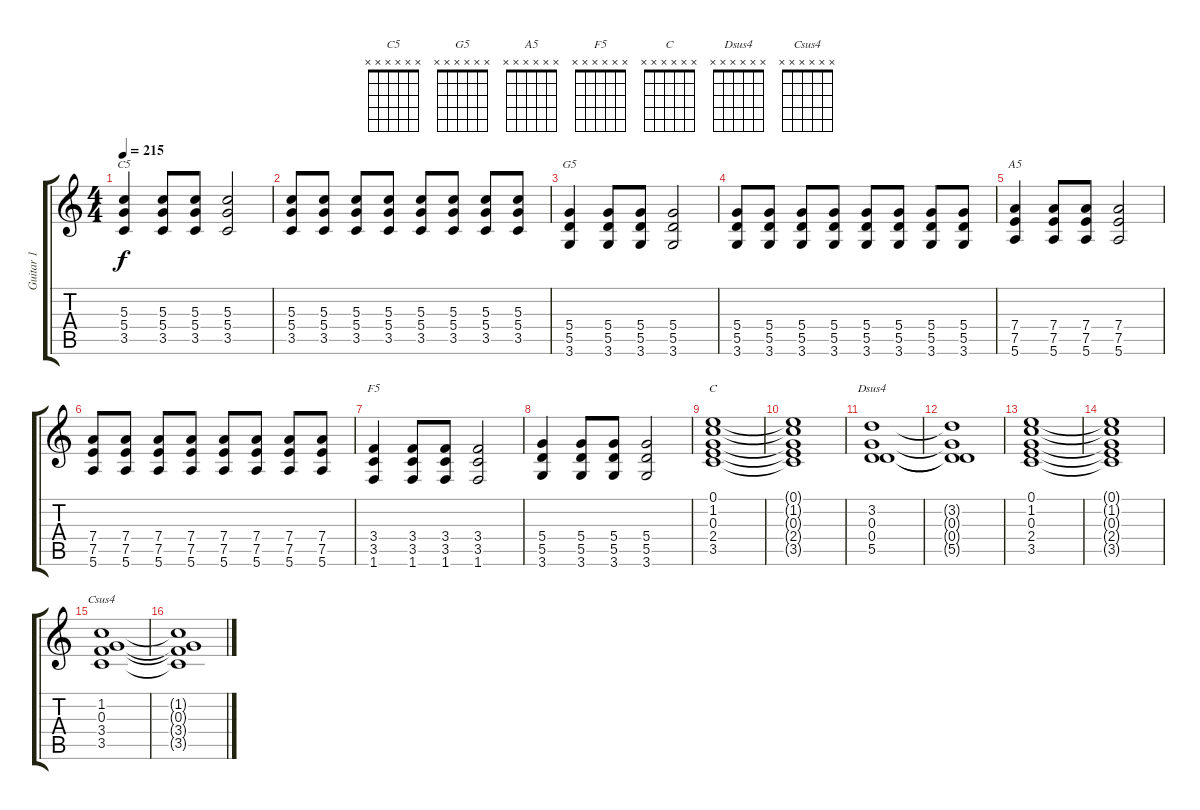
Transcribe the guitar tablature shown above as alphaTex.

\track ("Guitar 1" "Guitar 1") {instrument distortionguitar}
\staff {score tabs}
\tuning (E4 B3 G3 D3 A2 E2) {hide}
\chord ("C5" x x x x x x) {firstfret 0}
\chord ("G5" x x x x x x) {firstfret 0}
\chord ("A5" x x x x x x) {firstfret 0}
\chord ("F5" x x x x x x) {firstfret 0}
\chord ("C" x x x x x x) {firstfret 0}
\chord ("Dsus4" x x x x x x) {firstfret 0}
\chord ("Csus4" x x x x x x) {firstfret 0}
\ts (4 4)
\tempo 215
\clef g2
\ks c
(5.3 5.4 3.5).4{ch "C5" dy f} (5.3 5.4 3.5).8 (5.3 5.4 3.5).8 (5.3 5.4 3.5).2 |
(5.3 5.4 3.5).8 (5.3 5.4 3.5).8 (5.3 5.4 3.5).8 (5.3 5.4 3.5).8 (5.3 5.4 3.5).8 (5.3 5.4 3.5).8 (5.3 5.4 3.5).8 (5.3 5.4 3.5).8 |
(5.4 5.5 3.6).4{ch "G5"} (5.4 5.5 3.6).8 (5.4 5.5 3.6).8 (5.4 5.5 3.6).2 |
(5.4 5.5 3.6).8 (5.4 5.5 3.6).8 (5.4 5.5 3.6).8 (5.4 5.5 3.6).8 (5.4 5.5 3.6).8 (5.4 5.5 3.6).8 (5.4 5.5 3.6).8 (5.4 5.5 3.6).8 |
(7.4 7.5 5.6).4{ch "A5"} (7.4 7.5 5.6).8 (7.4 7.5 5.6).8 (7.4 7.5 5.6).2 |
(7.4 7.5 5.6).8 (7.4 7.5 5.6).8 (7.4 7.5 5.6).8 (7.4 7.5 5.6).8 (7.4 7.5 5.6).8 (7.4 7.5 5.6).8 (7.4 7.5 5.6).8 (7.4 7.5 5.6).8 |
(3.4 3.5 1.6).4{ch "F5"} (3.4 3.5 1.6).8 (3.4 3.5 1.6).8 (3.4 3.5 1.6).2 |
(5.4 5.5 3.6).4 (5.4 5.5 3.6).8 (5.4 5.5 3.6).8 (5.4 5.5 3.6).2 |
(0.1 1.2 0.3 2.4 3.5).1{ch "C"} |
(0.1{t} 1.2{t} 0.3{t} 2.4{t} 3.5{t}).1 |
(3.2 0.3 0.4 5.5).1{ch "Dsus4"} |
(3.2{t} 0.3{t} 0.4{t} 5.5{t}).1 |
(0.1 1.2 0.3 2.4 3.5).1 |
(0.1{t} 1.2{t} 0.3{t} 2.4{t} 3.5{t}).1 |
(1.2 0.3 3.4 3.5).1{ch "Csus4"} |
(1.2{t} 0.3{t} 3.4{t} 3.5{t}).1
